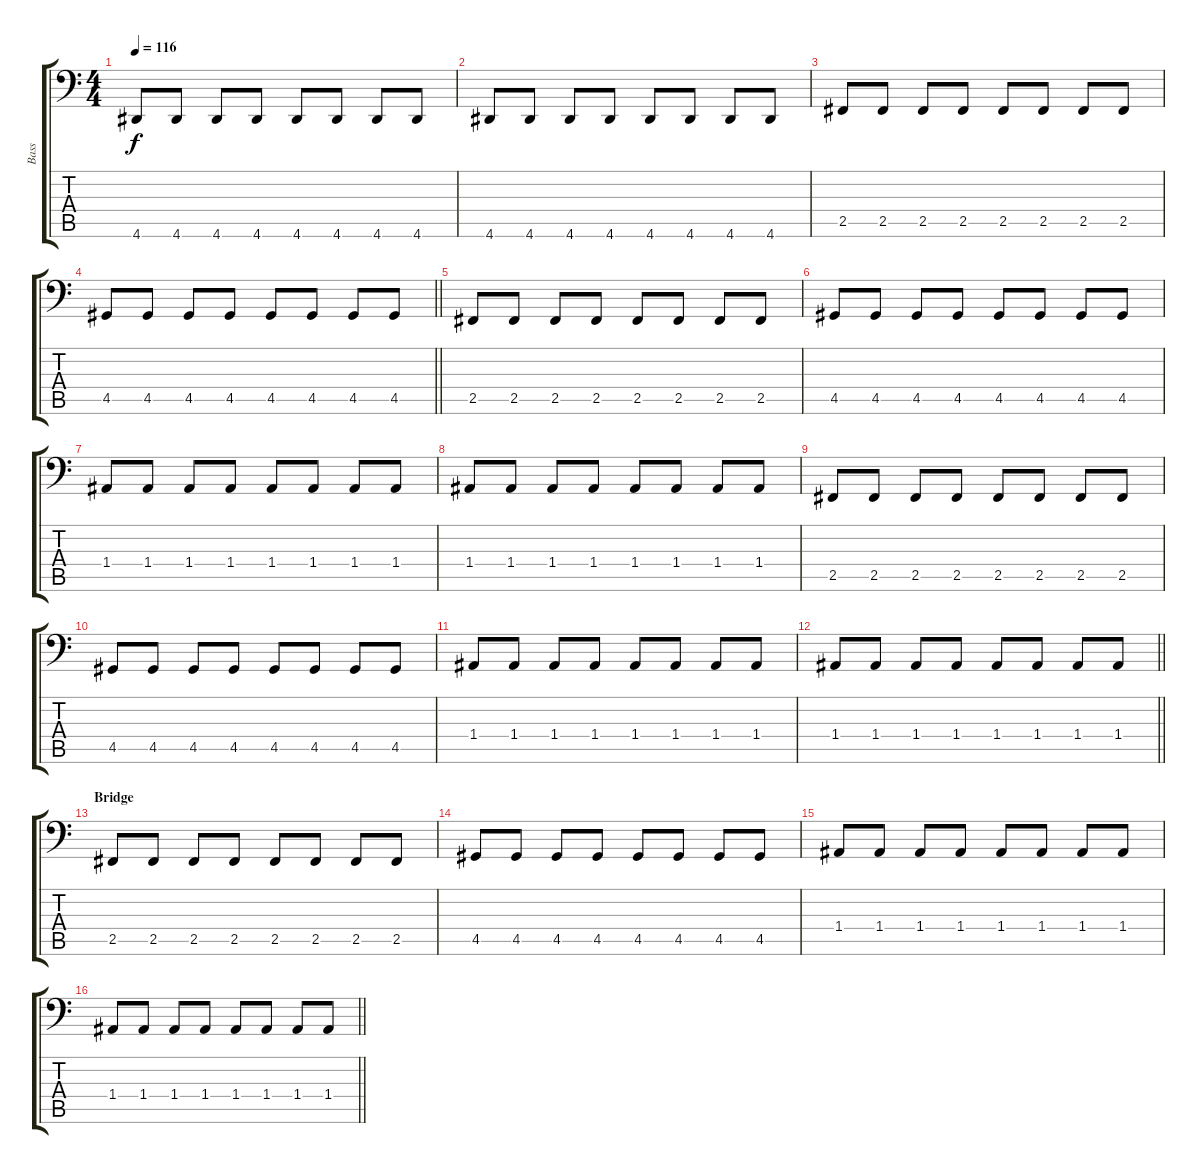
\track ("Bass" "Bass") {instrument electricbassfinger}
\staff {score tabs}
\tuning (C3 G2 D2 A1 E1 B0) {hide}
\ts (4 4)
\tempo 116
\clef f4
\ks c
4.6.8{dy f} 4.6.8 4.6.8 4.6.8 4.6.8 4.6.8 4.6.8 4.6.8 |
4.6.8 4.6.8 4.6.8 4.6.8 4.6.8 4.6.8 4.6.8 4.6.8 |
2.5.8 2.5.8 2.5.8 2.5.8 2.5.8 2.5.8 2.5.8 2.5.8 |
\barLineRight lightlight
4.5.8 4.5.8 4.5.8 4.5.8 4.5.8 4.5.8 4.5.8 4.5.8 |
2.5.8 2.5.8 2.5.8 2.5.8 2.5.8 2.5.8 2.5.8 2.5.8 |
4.5.8 4.5.8 4.5.8 4.5.8 4.5.8 4.5.8 4.5.8 4.5.8 |
1.4.8 1.4.8 1.4.8 1.4.8 1.4.8 1.4.8 1.4.8 1.4.8 |
1.4.8 1.4.8 1.4.8 1.4.8 1.4.8 1.4.8 1.4.8 1.4.8 |
2.5.8 2.5.8 2.5.8 2.5.8 2.5.8 2.5.8 2.5.8 2.5.8 |
4.5.8 4.5.8 4.5.8 4.5.8 4.5.8 4.5.8 4.5.8 4.5.8 |
1.4.8 1.4.8 1.4.8 1.4.8 1.4.8 1.4.8 1.4.8 1.4.8 |
\barLineRight lightlight
1.4.8 1.4.8 1.4.8 1.4.8 1.4.8 1.4.8 1.4.8 1.4.8 |
\section ("" "Bridge")
2.5.8 2.5.8 2.5.8 2.5.8 2.5.8 2.5.8 2.5.8 2.5.8 |
4.5.8 4.5.8 4.5.8 4.5.8 4.5.8 4.5.8 4.5.8 4.5.8 |
1.4.8 1.4.8 1.4.8 1.4.8 1.4.8 1.4.8 1.4.8 1.4.8 |
\barLineRight lightlight
1.4.8 1.4.8 1.4.8 1.4.8 1.4.8 1.4.8 1.4.8 1.4.8
